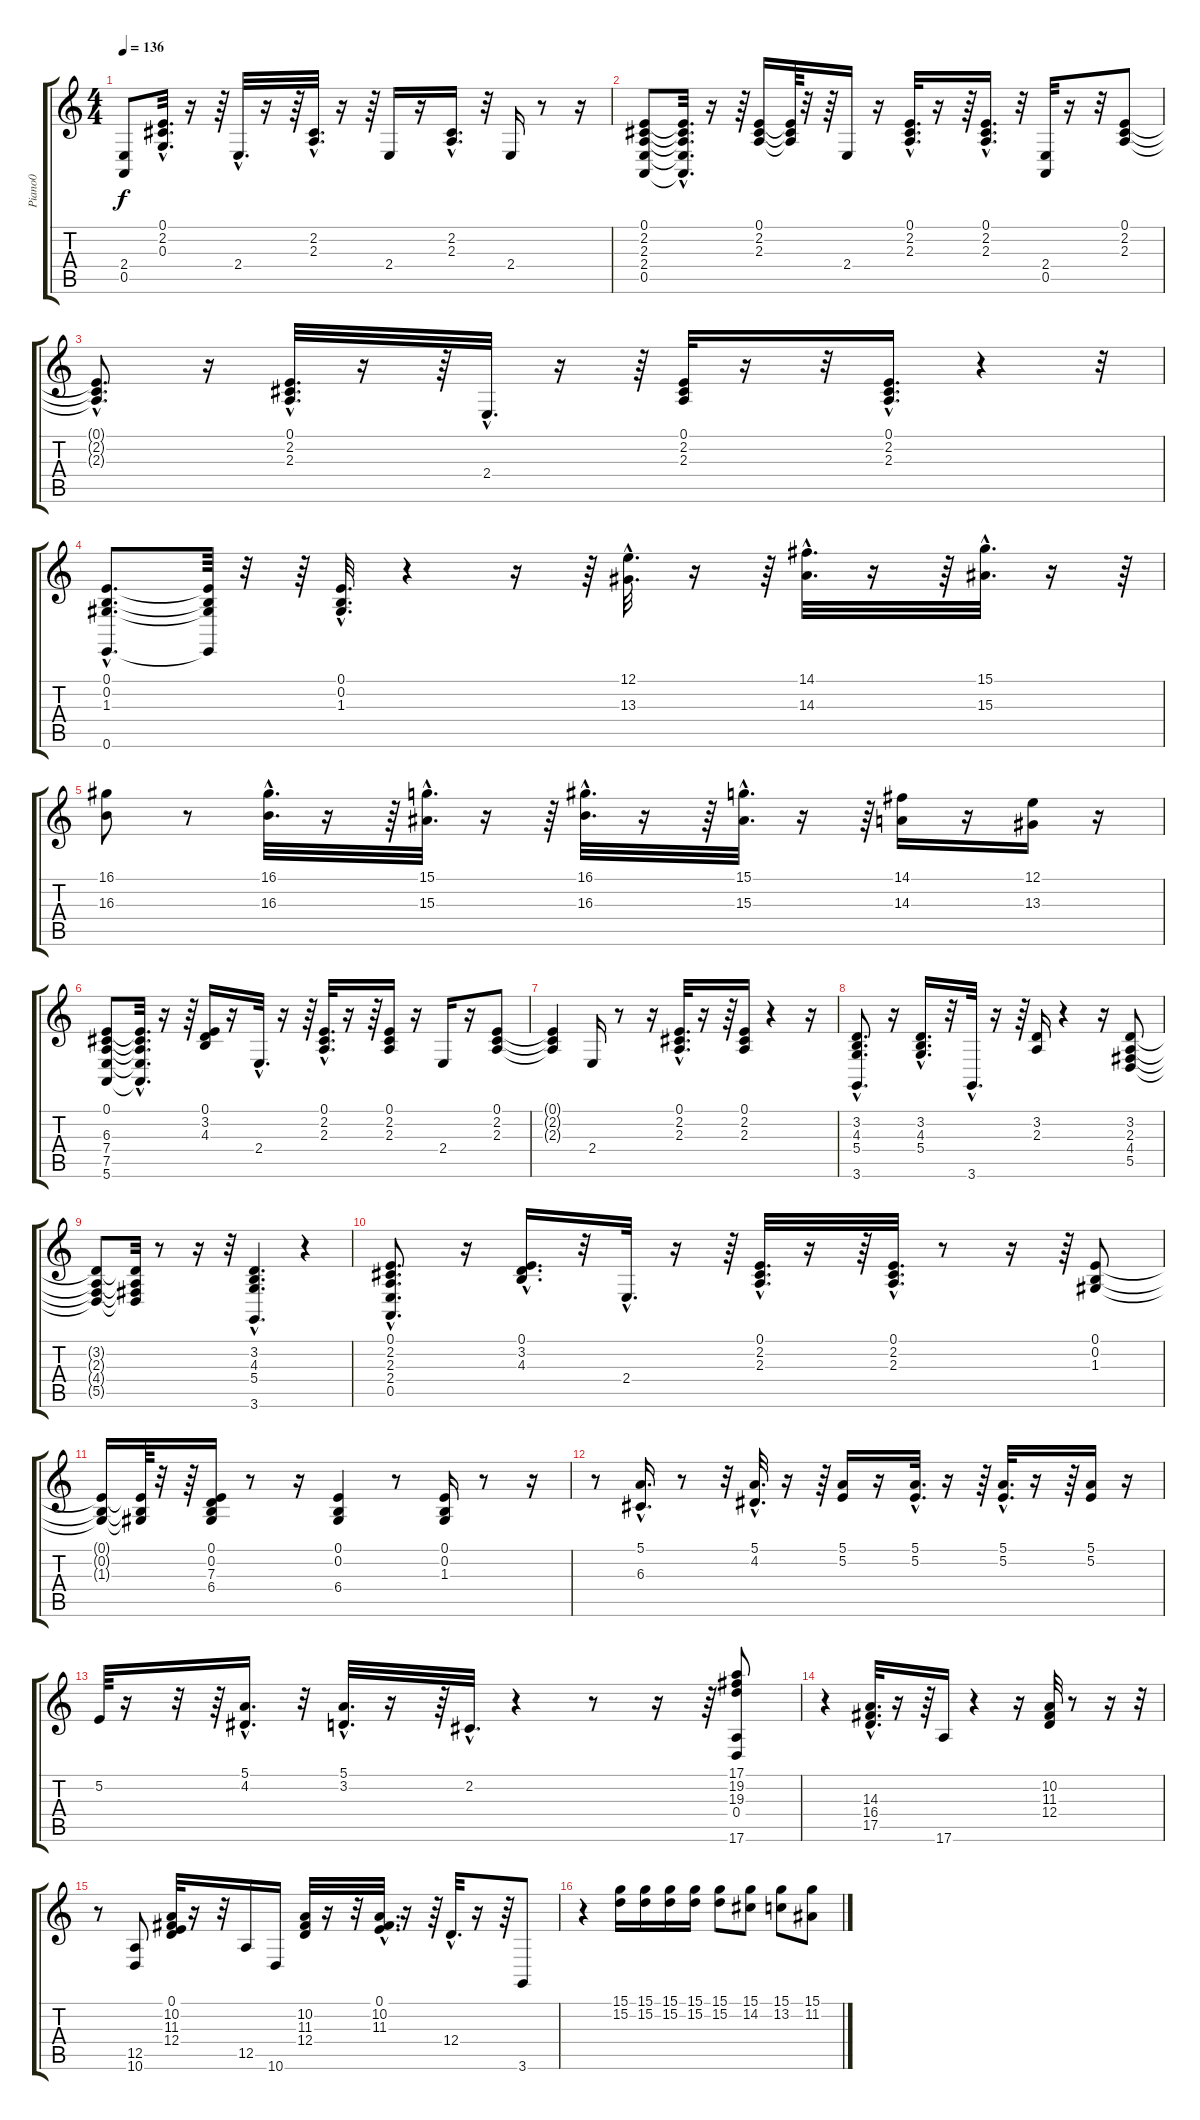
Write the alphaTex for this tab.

\track ("Piano0" "Piano0") {instrument acousticgrandpiano}
\staff {score tabs}
\tuning (E4 B3 G3 D3 A2 E2) {hide}
\ts (4 4)
\tempo 136
\clef g2
\ks c
(2.4{t} 0.5{t}).8{dy f} (0.1{hac} 2.2{hac} 0.3{hac}).32{d} r.16 r.64 2.4{hac}.32{d} r.16 r.64 (2.2{hac} 2.3{hac}).32{d} r.16 r.64 2.4.16 r.16 (2.2{hac} 2.3{hac}).16{d} r.32 2.4.16 r.8 r.16 |
(0.1 2.2 2.3 2.4 0.5).8 (0.1{hac t} 2.2{hac t} 2.3{hac t} 2.4{hac t} 0.5{hac t}).32{d} r.16 r.64 (0.1 2.2 2.3).16 (0.1{t} 2.2{t} 2.3{t}).64 r.32 r.64 2.4.16 r.16 (0.1{hac} 2.2{hac} 2.3{hac}).32{d} r.16 r.64 (0.1{hac} 2.2{hac} 2.3{hac}).16{d} r.32 (2.4 0.5).32 r.16 r.32 (0.1 2.2 2.3).8 |
(0.1{hac t} 2.2{hac t} 2.3{hac t}).8{d} r.16 (0.1{hac} 2.2{hac} 2.3{hac}).32{d} r.16 r.64 2.4{hac}.32{d} r.16 r.64 (0.1 2.2 2.3).32 r.16 r.32 (0.1{hac} 2.2{hac} 2.3{hac}).16{d} r.4 r.32 |
(0.1{hac} 0.2{hac} 1.3{hac} 0.6{hac}).8{d} (0.1{t} 0.2{t} 1.3{t} 0.6{t}).64 r.32 r.64 (0.1{hac} 0.2{hac} 1.3{hac}).32{d} r.4 r.16 r.64 (12.1{hac} 13.3{hac}).32{d} r.16 r.64 (14.1{hac} 14.3{hac}).32{d} r.16 r.64 (15.1{hac} 15.3{hac}).32{d} r.16 r.64 |
(16.1 16.3).8 r.8 (16.1{hac} 16.3{hac}).32{d} r.16 r.64 (15.1{hac} 15.3{hac}).32{d} r.16 r.64 (16.1{hac} 16.3{hac}).32{d} r.16 r.64 (15.1{hac} 15.3{hac}).32{d} r.16 r.64 (14.1 14.3).16 r.16 (12.1 13.3).16 r.16 |
(0.1 6.3 7.4 7.5 5.6).8 (0.1{hac t} 6.3{hac t} 7.4{hac t} 7.5{hac t} 5.6{hac t}).32{d} r.16 r.64 (0.1 3.2 4.3).16 r.16 2.4{hac}.32{d} r.16 r.64 (0.1{hac} 2.2{hac} 2.3{hac}).32{d} r.16 r.64 (0.1 2.2 2.3).16 r.16 2.4.16 r.16 (0.1 2.2 2.3).8 |
(0.1{t} 2.2{t} 2.3{t}).4 2.4.16 r.8 r.16 (0.1{hac} 2.2{hac} 2.3{hac}).32{d} r.16 r.64 (0.1 2.2 2.3).16 r.4 r.16 |
(3.2{hac} 4.3{hac} 5.4{hac} 3.6{hac}).8{d} r.16 (3.2{hac} 4.3{hac} 5.4{hac}).16{d} r.32 3.6{hac}.32{d} r.16 r.64 (3.2 2.3).16 r.4 r.16 (3.2 2.3 4.4 5.5).8 |
(3.2{t} 2.3{t} 4.4{t} 5.5{t}).8 (3.2{t} 2.3{t} 4.4{t} 5.5{t}).32 r.8 r.16 r.32 (3.2{hac} 4.3{hac} 5.4{hac} 3.6{hac}).4{d} r.4 |
(0.1{hac} 2.2{hac} 2.3{hac} 2.4{hac} 0.5{hac}).8{d} r.16 (0.1{hac} 3.2{hac} 4.3{hac}).16{d} r.32 2.4{hac}.32{d} r.16 r.64 (0.1{hac} 2.2{hac} 2.3{hac}).32{d} r.16 r.64 (0.1{hac} 2.2{hac} 2.3{hac}).32{d} r.8 r.16 r.64 (0.1 0.2 1.3).8 |
(0.1{t} 0.2{t} 1.3{t}).16 (0.1{t} 0.2{t} 1.3{t}).64 r.32 r.64 (0.1 0.2 7.3 6.4).16 r.8 r.16 (0.1 0.2 6.4).4 r.8 (0.1 0.2 1.3).16 r.8 r.16 |
r.8 (5.1{hac} 6.3{hac}).16{d} r.8 r.32 (5.1{hac} 4.2{hac}).32{d} r.16 r.64 (5.1 5.2).16 r.16 (5.1{hac} 5.2{hac}).32{d} r.16 r.64 (5.1{hac} 5.2{hac}).32{d} r.16 r.64 (5.1 5.2).16 r.16 |
5.2.64 r.16 r.32 r.64 (5.1{hac} 4.2{hac}).16{d} r.32 (5.1{hac} 3.2{hac}).32{d} r.16 r.64 2.2{hac}.32{d} r.4 r.8 r.16 r.64 (17.1 19.2 19.3 0.4 17.6).8 |
r.4 (14.3{hac} 16.4{hac} 17.5{hac}).32{d} r.16 r.64 17.6.16 r.4 r.16 (10.2 11.3 12.4).32 r.8 r.16 r.32 |
r.8 (12.5 10.6).8 (0.1 10.2 11.3 12.4).32 r.16 r.32 12.5.16 10.6.16 (10.2 11.3 12.4).32 r.16 r.32 (0.1{hac} 10.2{hac} 11.3{hac}).32{d} r.16 r.64 12.4{hac}.32{d} r.16 r.64 3.6.8 |
r.4 (15.1 15.2).16 (15.1 15.2).16 (15.1 15.2).16 (15.1 15.2).16 (15.1 15.2).8 (15.1 14.2).8 (15.1 13.2).8 (15.1 11.2).8
